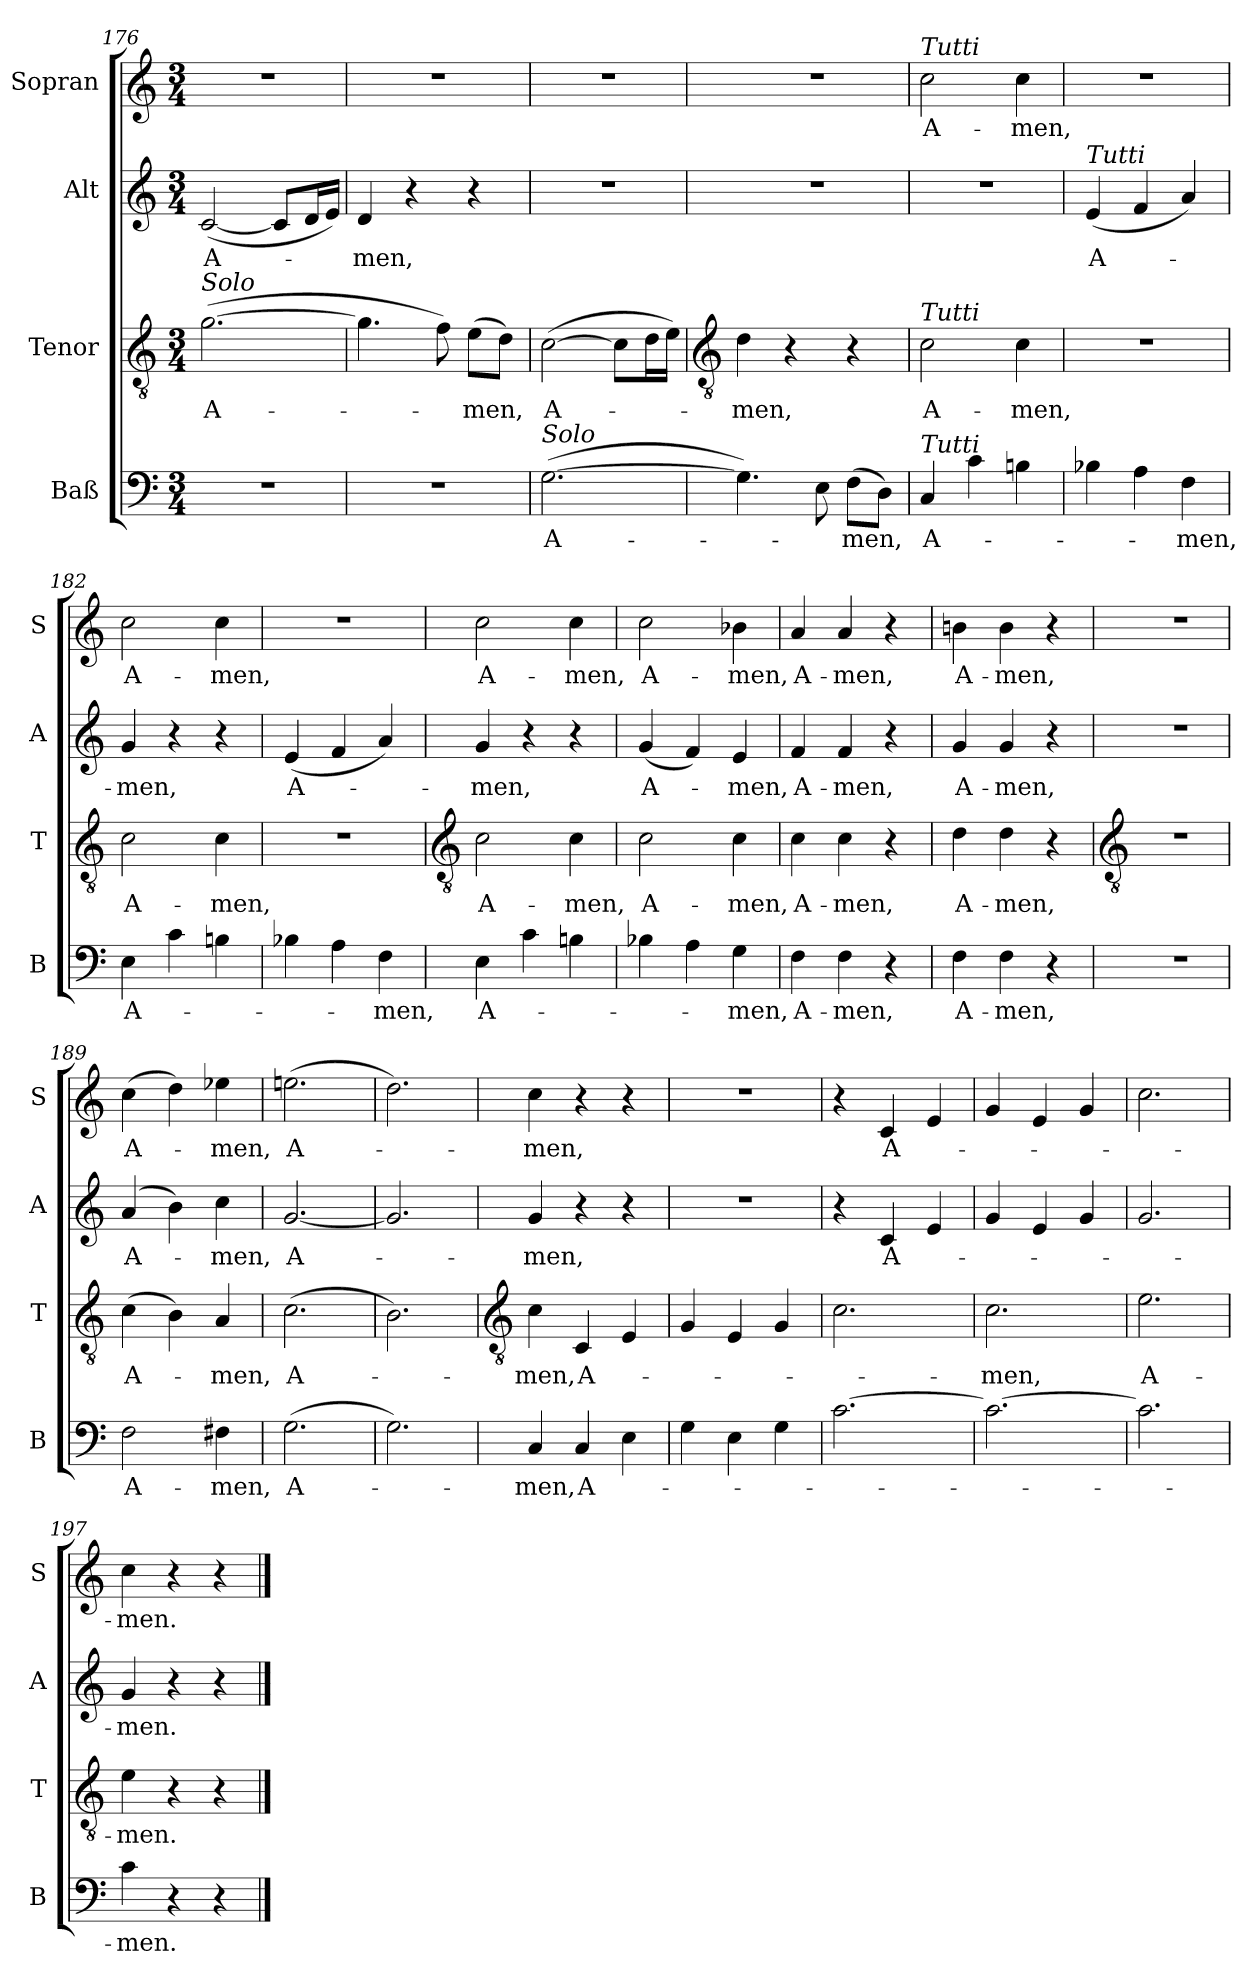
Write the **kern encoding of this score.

**kern	**text	**kern	**text	**kern	**text	**kern	**text
*part4	*part4	*part3	*part3	*part2	*part2	*part1	*part1
*staff4	*staff4	*staff3	*staff3	*staff2	*staff2	*staff1	*staff1
*I"Baß	*	*I"Tenor	*	*I"Alt	*	*I"Sopran	*
*I'B	*	*I'T	*	*I'A	*	*I'S	*
*clefF4	*	*clefGv2	*	*clefG2	*	*clefG2	*
*k[]	*	*k[]	*	*k[]	*	*k[]	*
*C:	*	*C:	*	*C:	*	*C:	*
*M3/4	*	*M3/4	*	*M3/4	*	*M3/4	*
=176	=176	=176	=176	=176	=176	=176	=176
!	!	!LO:TX:a:i:t=Solo	!	!	!	!	!
!LO:N:vis=1	!	!	!LO:LY:b	!	!LO:LY:b	!LO:N:vis=1	!
2.r	.	(>[2.g	A-	(<[2c	A-	2.r	.
.	.	.	.	8cL]	.	.	.
.	.	.	.	16dL	.	.	.
.	.	.	.	16eJJ)	.	.	.
=177	=177	=177	=177	=177	=177	=177	=177
!LO:N:vis=1	!	!	!	!	!LO:LY:b	!LO:N:vis=1	!
2.r	.	4.g]	.	4d	-men,	2.r	.
.	.	.	.	4r	.	.	.
.	.	8f)	.	.	.	.	.
!	!	!	!LO:LY:b	!	!	!	!
.	.	(>8eL	-men,	4r	.	.	.
.	.	8dJ)	.	.	.	.	.
=178	=178	=178	=178	=178	=178	=178	=178
!LO:TX:a:i:t=Solo	!	!	!	!	!	!	!
!	!LO:LY:b	!	!LO:LY:b	!LO:N:vis=1	!	!LO:N:vis=1	!
(>[2.G	A-	(>[2c	A-	2.r	.	2.r	.
.	.	8cL]	.	.	.	.	.
.	.	16dL	.	.	.	.	.
.	.	16eJJ)	.	.	.	.	.
!!LO:LB:g=z
=179	=179	=179	=179	=179	=179	=179	=179
*	*	*clefGv2	*	*	*	*	*
!	!	!	!LO:LY:b	!LO:N:vis=1	!	!LO:N:vis=1	!
4.G])	.	4d	-men,	2.r	.	2.r	.
.	.	4r	.	.	.	.	.
8E	.	.	.	.	.	.	.
!	!LO:LY:b	!	!	!	!	!	!
(>8FL	-men,	4r	.	.	.	.	.
8DJ)	.	.	.	.	.	.	.
=180	=180	=180	=180	=180	=180	=180	=180
!	!	!	!	!	!	!LO:TX:a:i:t=Tutti	!
!	!	!LO:TX:a:i:t=Tutti	!	!	!	!	!
!LO:TX:a:i:t=Tutti	!	!	!	!	!	!	!
!	!LO:LY:b	!	!LO:LY:b	!LO:N:vis=1	!	!	!LO:LY:b
4C	A-	2c	A-	2.r	.	2cc	A-
4c	.	.	.	.	.	.	.
!	!	!	!LO:LY:b	!	!	!	!LO:LY:b
4Bn	.	4c	-men,	.	.	4cc	-men,
=181	=181	=181	=181	=181	=181	=181	=181
!	!	!	!	!LO:TX:a:i:t=Tutti	!	!	!
!	!	!LO:N:vis=1	!	!	!LO:LY:b	!LO:N:vis=1	!
4B-X	.	2.r	.	(<4e	A-	2.r	.
4A	.	.	.	4f	.	.	.
!	!LO:LY:b	!	!	!	!	!	!
4F	-men,	.	.	4a)	.	.	.
=182	=182	=182	=182	=182	=182	=182	=182
!	!LO:LY:b	!	!LO:LY:b	!	!LO:LY:b	!	!LO:LY:b
4E	A-	2c	A-	4g	-men,	2cc	A-
4c	.	.	.	4r	.	.	.
!	!	!	!LO:LY:b	!	!	!	!LO:LY:b
4Bn	.	4c	-men,	4r	.	4cc	-men,
=183	=183	=183	=183	=183	=183	=183	=183
!	!	!LO:N:vis=1	!	!	!LO:LY:b	!LO:N:vis=1	!
4B-X	.	2.r	.	(<4e	A-	2.r	.
4A	.	.	.	4f	.	.	.
!	!LO:LY:b	!	!	!	!	!	!
4F	-men,	.	.	4a)	.	.	.
!!LO:LB:g=z
=184	=184	=184	=184	=184	=184	=184	=184
*	*	*clefGv2	*	*	*	*	*
!	!LO:LY:b	!	!LO:LY:b	!	!LO:LY:b	!	!LO:LY:b
4E	A-	2c	A-	4g	-men,	2cc	A-
4c	.	.	.	4r	.	.	.
!	!	!	!LO:LY:b	!	!	!	!LO:LY:b
4Bn	.	4c	-men,	4r	.	4cc	-men,
=185	=185	=185	=185	=185	=185	=185	=185
!	!	!	!LO:LY:b	!	!LO:LY:b	!	!LO:LY:b
4B-X	.	2c	A-	(<4g	A-	2cc	A-
4A	.	.	.	4f)	.	.	.
!	!LO:LY:b	!	!LO:LY:b	!	!LO:LY:b	!	!LO:LY:b
4G	-men,	4c	-men,	4e	-men,	4b-X	-men,
=186	=186	=186	=186	=186	=186	=186	=186
!	!LO:LY:b	!	!LO:LY:b	!	!LO:LY:b	!	!LO:LY:b
4F	A-	4c	A-	4f	A-	4a	A-
!	!LO:LY:b	!	!LO:LY:b	!	!LO:LY:b	!	!LO:LY:b
4F	-men,	4c	-men,	4f	-men,	4a	-men,
4r	.	4r	.	4r	.	4r	.
=187	=187	=187	=187	=187	=187	=187	=187
!	!LO:LY:b	!	!LO:LY:b	!	!LO:LY:b	!	!LO:LY:b
4F	A-	4d	A-	4g	A-	4bn	A-
!	!LO:LY:b	!	!LO:LY:b	!	!LO:LY:b	!	!LO:LY:b
4F	-men,	4d	-men,	4g	-men,	4b	-men,
4r	.	4r	.	4r	.	4r	.
!!LO:LB:g=z
=188	=188	=188	=188	=188	=188	=188	=188
*	*	*clefGv2	*	*	*	*	*
!LO:N:vis=1	!	!LO:N:vis=1	!	!LO:N:vis=1	!	!LO:N:vis=1	!
2.r	.	2.r	.	2.r	.	2.r	.
=189	=189	=189	=189	=189	=189	=189	=189
!	!LO:LY:b	!	!LO:LY:b	!	!LO:LY:b	!	!LO:LY:b
2F	A-	(>4c	A-	(<4a	A-	(>4cc	A-
.	.	4B)	.	4b)	.	4dd)	.
!	!LO:LY:b	!	!LO:LY:b	!	!LO:LY:b	!	!LO:LY:b
4F#X	-men,	4A	-men,	4cc	-men,	4ee-X	-men,
=190	=190	=190	=190	=190	=190	=190	=190
!	!LO:LY:b	!	!LO:LY:b	!	!LO:LY:b	!	!LO:LY:b
(>2.G	A-	(>2.c	A-	[2.g	A-	(>2.een	A-
=191	=191	=191	=191	=191	=191	=191	=191
2.G)	.	2.B)	.	2.g]	.	2.dd)	.
!!LO:LB:g=z
=192	=192	=192	=192	=192	=192	=192	=192
*	*	*clefGv2	*	*	*	*	*
!	!LO:LY:b	!	!LO:LY:b	!	!LO:LY:b	!	!LO:LY:b
4C	-men,	4c	-men,	4g	-men,	4cc	-men,
!	!LO:LY:b	!	!LO:LY:b	!	!	!	!
4C	A-	4C	A-	4r	.	4r	.
4E	.	4E	.	4r	.	4r	.
=193	=193	=193	=193	=193	=193	=193	=193
!	!	!	!	!LO:N:vis=1	!	!LO:N:vis=1	!
4G	.	4G	.	2.r	.	2.r	.
4E	.	4E	.	.	.	.	.
4G	.	4G	.	.	.	.	.
=194	=194	=194	=194	=194	=194	=194	=194
[2.c	.	2.c	.	4r	.	4r	.
!	!	!	!	!	!LO:LY:b	!	!LO:LY:b
.	.	.	.	4c	A-	4c	A-
.	.	.	.	4e	.	4e	.
=195	=195	=195	=195	=195	=195	=195	=195
!	!	!	!LO:LY:b	!	!	!	!
2.c_	.	2.c	-men,	4g	.	4g	.
.	.	.	.	4e	.	4e	.
.	.	.	.	4g	.	4g	.
=196	=196	=196	=196	=196	=196	=196	=196
!	!	!	!LO:LY:b	!	!	!	!
2.c]	.	2.e	A-	2.g	.	2.cc	.
=197	=197	=197	=197	=197	=197	=197	=197
!	!LO:LY:b	!	!LO:LY:b	!	!LO:LY:b	!	!LO:LY:b
4c	-men.	4e	-men.	4g	-men.	4cc	-men.
4r	.	4r	.	4r	.	4r	.
4r	.	4r	.	4r	.	4r	.
==	==	==	==	==	==	==	==
*-	*-	*-	*-	*-	*-	*-	*-
